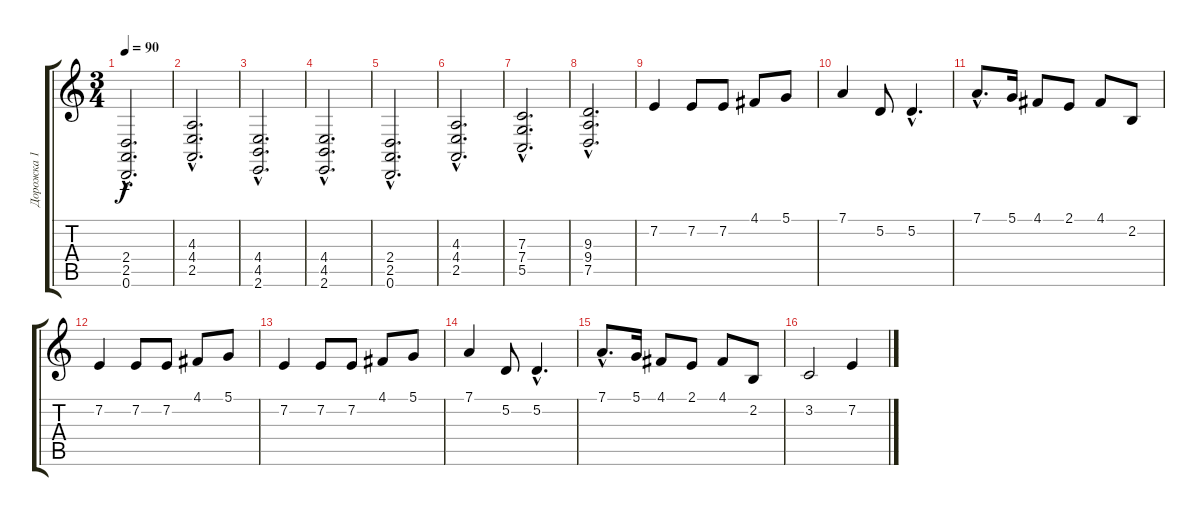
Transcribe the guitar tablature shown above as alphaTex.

\track ("Дорожка 1" "Дорожка 1") {instrument brightacousticpiano}
\staff {score tabs}
\tuning (D4 A3 F3 C3 G2 D2) {hide}
\ts (3 4)
\tempo 90
\clef g2
\ks c
(2.4{hac} 2.5{hac} 0.6{hac}).2{d dy f} |
(4.3{hac} 4.4{hac} 2.5{hac}).2{d} |
(4.4{hac} 4.5{hac} 2.6{hac}).2{d} |
(4.4{hac} 4.5{hac} 2.6{hac}).2{d} |
(2.4{hac} 2.5{hac} 0.6{hac}).2{d} |
(4.3{hac} 4.4{hac} 2.5{hac}).2{d} |
(7.3{hac} 7.4{hac} 5.5{hac}).2{d} |
(9.3{hac} 9.4{hac} 7.5{hac}).2{d} |
7.2.4 7.2.8 7.2.8 4.1.8 5.1.8 |
7.1.4 5.2.8 5.2{hac}.4{d} |
7.1{hac}.8{d} 5.1.16 4.1.8 2.1.8 4.1.8 2.2.8 |
7.2.4 7.2.8 7.2.8 4.1.8 5.1.8 |
7.2.4 7.2.8 7.2.8 4.1.8 5.1.8 |
7.1.4 5.2.8 5.2{hac}.4{d} |
7.1{hac}.8{d} 5.1.16 4.1.8 2.1.8 4.1.8 2.2.8 |
3.2.2 7.2.4
